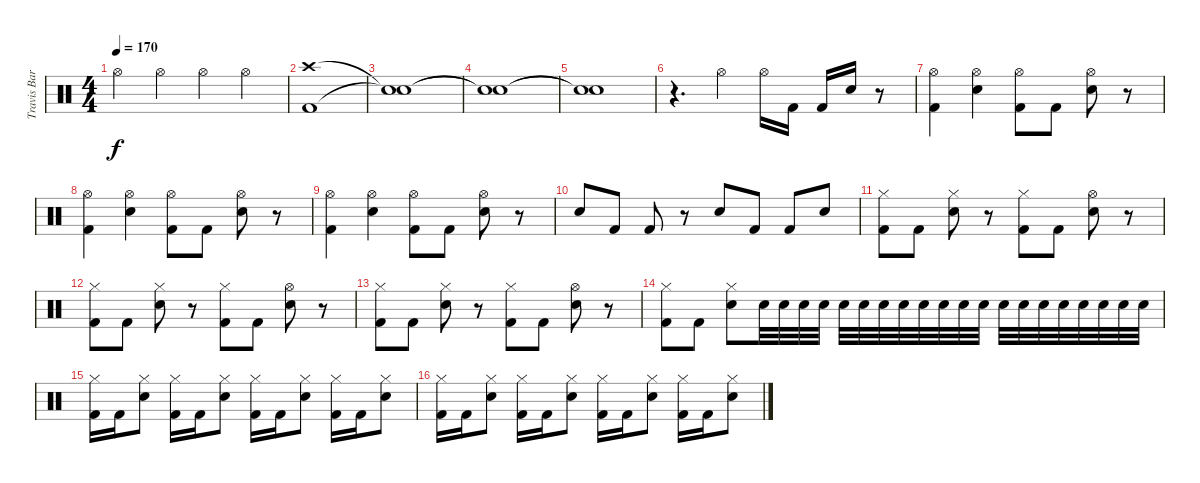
\track ("Travis Barker" "Travis Bar") {instrument percussion}
\staff {score}
\articulation defaults
\ts (4 4)
\tempo 170
\clef neutral
\ks c "Hi-Hat (open)".4{dy f} "Hi-Hat (open)".4 "Hi-Hat (open)".4 "Hi-Hat (open)".4
|
("Crash high (hit)" "Kick (hit) 2").1 |
("Snare (hit)"{t} "Snare (hit)"{t}).1 |
("Snare (hit)"{t} "Snare (hit)"{t}).1 |
("Snare (hit)"{t} "Snare (hit)"{t}).1 |
\section ("" "")
r.4{d} "Hi-Hat (open)".4 "Hi-Hat (open)".16 "Kick (hit) 2".16 "Kick (hit) 2".16 "Snare (hit) 2".16 r.8 |
("Hi-Hat (open)" "Kick (hit) 2").4 ("Hi-Hat (open)" "Snare (hit) 2").4 ("Hi-Hat (open)" "Kick (hit) 2").8 "Kick (hit) 2".8 ("Hi-Hat (open)" "Snare (hit) 2").8 r.8 |
("Hi-Hat (open)" "Kick (hit) 2").4 ("Hi-Hat (open)" "Snare (hit) 2").4 ("Hi-Hat (open)" "Kick (hit) 2").8 "Kick (hit) 2".8 ("Hi-Hat (open)" "Snare (hit) 2").8 r.8 |
("Hi-Hat (open)" "Kick (hit) 2").4 ("Hi-Hat (open)" "Snare (hit) 2").4 ("Hi-Hat (open)" "Kick (hit) 2").8 "Kick (hit) 2".8 ("Hi-Hat (open)" "Snare (hit) 2").8 r.8 |
"Snare (hit) 2".8 "Kick (hit) 2".8 "Kick (hit) 2".8 r.8 "Snare (hit) 2".8 "Kick (hit) 2".8 "Kick (hit) 2".8 "Snare (hit) 2".8 |
("Hi-Hat (closed)" "Kick (hit) 2").8 "Kick (hit) 2".8 ("Hi-Hat (closed)" "Snare (hit) 2").8 r.8 ("Hi-Hat (closed)" "Kick (hit) 2").8 "Kick (hit) 2".8 ("Hi-Hat (open)" "Snare (hit) 2").8 r.8 |
("Hi-Hat (closed)" "Kick (hit) 2").8 "Kick (hit) 2".8 ("Hi-Hat (closed)" "Snare (hit) 2").8 r.8 ("Hi-Hat (closed)" "Kick (hit) 2").8 "Kick (hit) 2".8 ("Hi-Hat (open)" "Snare (hit) 2").8 r.8 |
("Hi-Hat (closed)" "Kick (hit) 2").8 "Kick (hit) 2".8 ("Hi-Hat (closed)" "Snare (hit) 2").8 r.8 ("Hi-Hat (closed)" "Kick (hit) 2").8 "Kick (hit) 2".8 ("Hi-Hat (open)" "Snare (hit) 2").8 r.8 |
("Hi-Hat (closed)" "Kick (hit) 2").8 "Kick (hit) 2".8 ("Hi-Hat (closed)" "Snare (hit) 2").8 "Snare (hit) 2".32 "Snare (hit) 2".32 "Snare (hit) 2".32 "Snare (hit) 2".32 "Snare (hit) 2".32 "Snare (hit) 2".32 "Snare (hit) 2".32 "Snare (hit) 2".32 "Snare (hit) 2".32 "Snare (hit) 2".32 "Snare (hit) 2".32 "Snare (hit) 2".32 "Snare (hit) 2".32 "Snare (hit) 2".32 "Snare (hit) 2".32 "Snare (hit) 2".32 "Snare (hit) 2".32 "Snare (hit) 2".32 "Snare (hit) 2".32 "Snare (hit) 2".32 |
("Hi-Hat (closed)" "Kick (hit) 2").16 "Kick (hit) 2".16 ("Hi-Hat (closed)" "Snare (hit) 2").8 ("Hi-Hat (closed)" "Kick (hit) 2").16 "Kick (hit) 2".16 ("Hi-Hat (closed)" "Snare (hit) 2").8 ("Hi-Hat (closed)" "Kick (hit) 2").16 "Kick (hit) 2".16 ("Hi-Hat (closed)" "Snare (hit) 2").8 ("Hi-Hat (closed)" "Kick (hit) 2").16 "Kick (hit) 2".16 ("Hi-Hat (closed)" "Snare (hit) 2").8 |
("Hi-Hat (closed)" "Kick (hit) 2").16 "Kick (hit) 2".16 ("Hi-Hat (closed)" "Snare (hit) 2").8 ("Hi-Hat (closed)" "Kick (hit) 2").16 "Kick (hit) 2".16 ("Hi-Hat (closed)" "Snare (hit) 2").8 ("Hi-Hat (closed)" "Kick (hit) 2").16 "Kick (hit) 2".16 ("Hi-Hat (closed)" "Snare (hit) 2").8 ("Hi-Hat (closed)" "Kick (hit) 2").16 "Kick (hit) 2".16 ("Hi-Hat (closed)" "Snare (hit) 2").8
